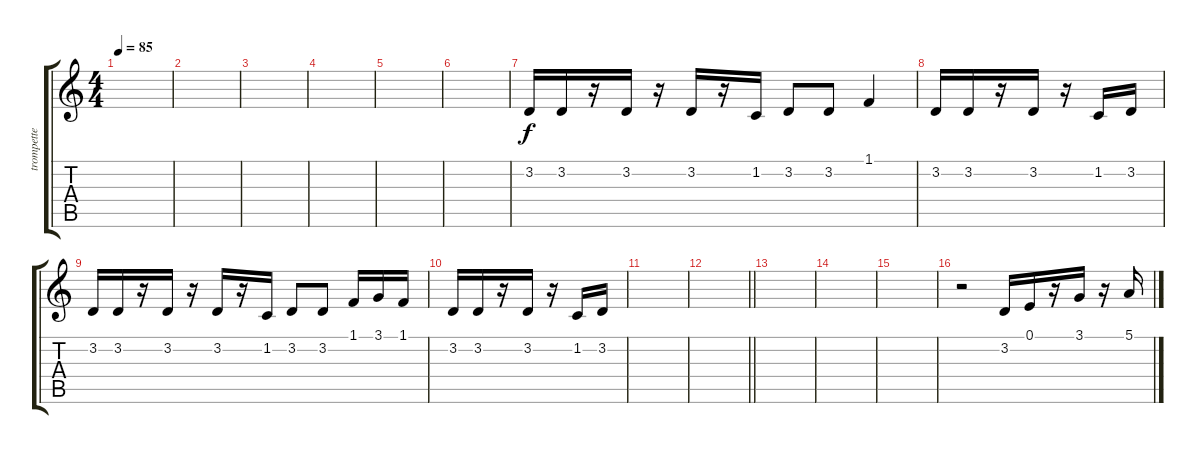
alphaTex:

\track ("trompette" "trompette") {instrument mutedtrumpet}
\staff {score tabs}
\tuning (E4 B3 G3 D3 A2 E2) {hide}
\ts (4 4)
\tempo 85
\clef g2
\ks c
|
|
|
|
|
|
3.2.16 3.2.16 r.16 3.2.16 r.16 3.2.16 r.16 1.2.16 3.2.8 3.2.8 1.1.4 |
3.2.16 3.2.16 r.16 3.2.16 r.16 1.2.16 3.2.16 |
3.2.16 3.2.16 r.16 3.2.16 r.16 3.2.16 r.16 1.2.16 3.2.8 3.2.8 1.1.16 3.1.16 1.1.16 |
3.2.16 3.2.16 r.16 3.2.16 r.16 1.2.16 3.2.16 |
|
\barLineRight lightlight
|
|
|
|
r.2 3.2.16 0.1.16 r.16 3.1.16 r.16 5.1.16
